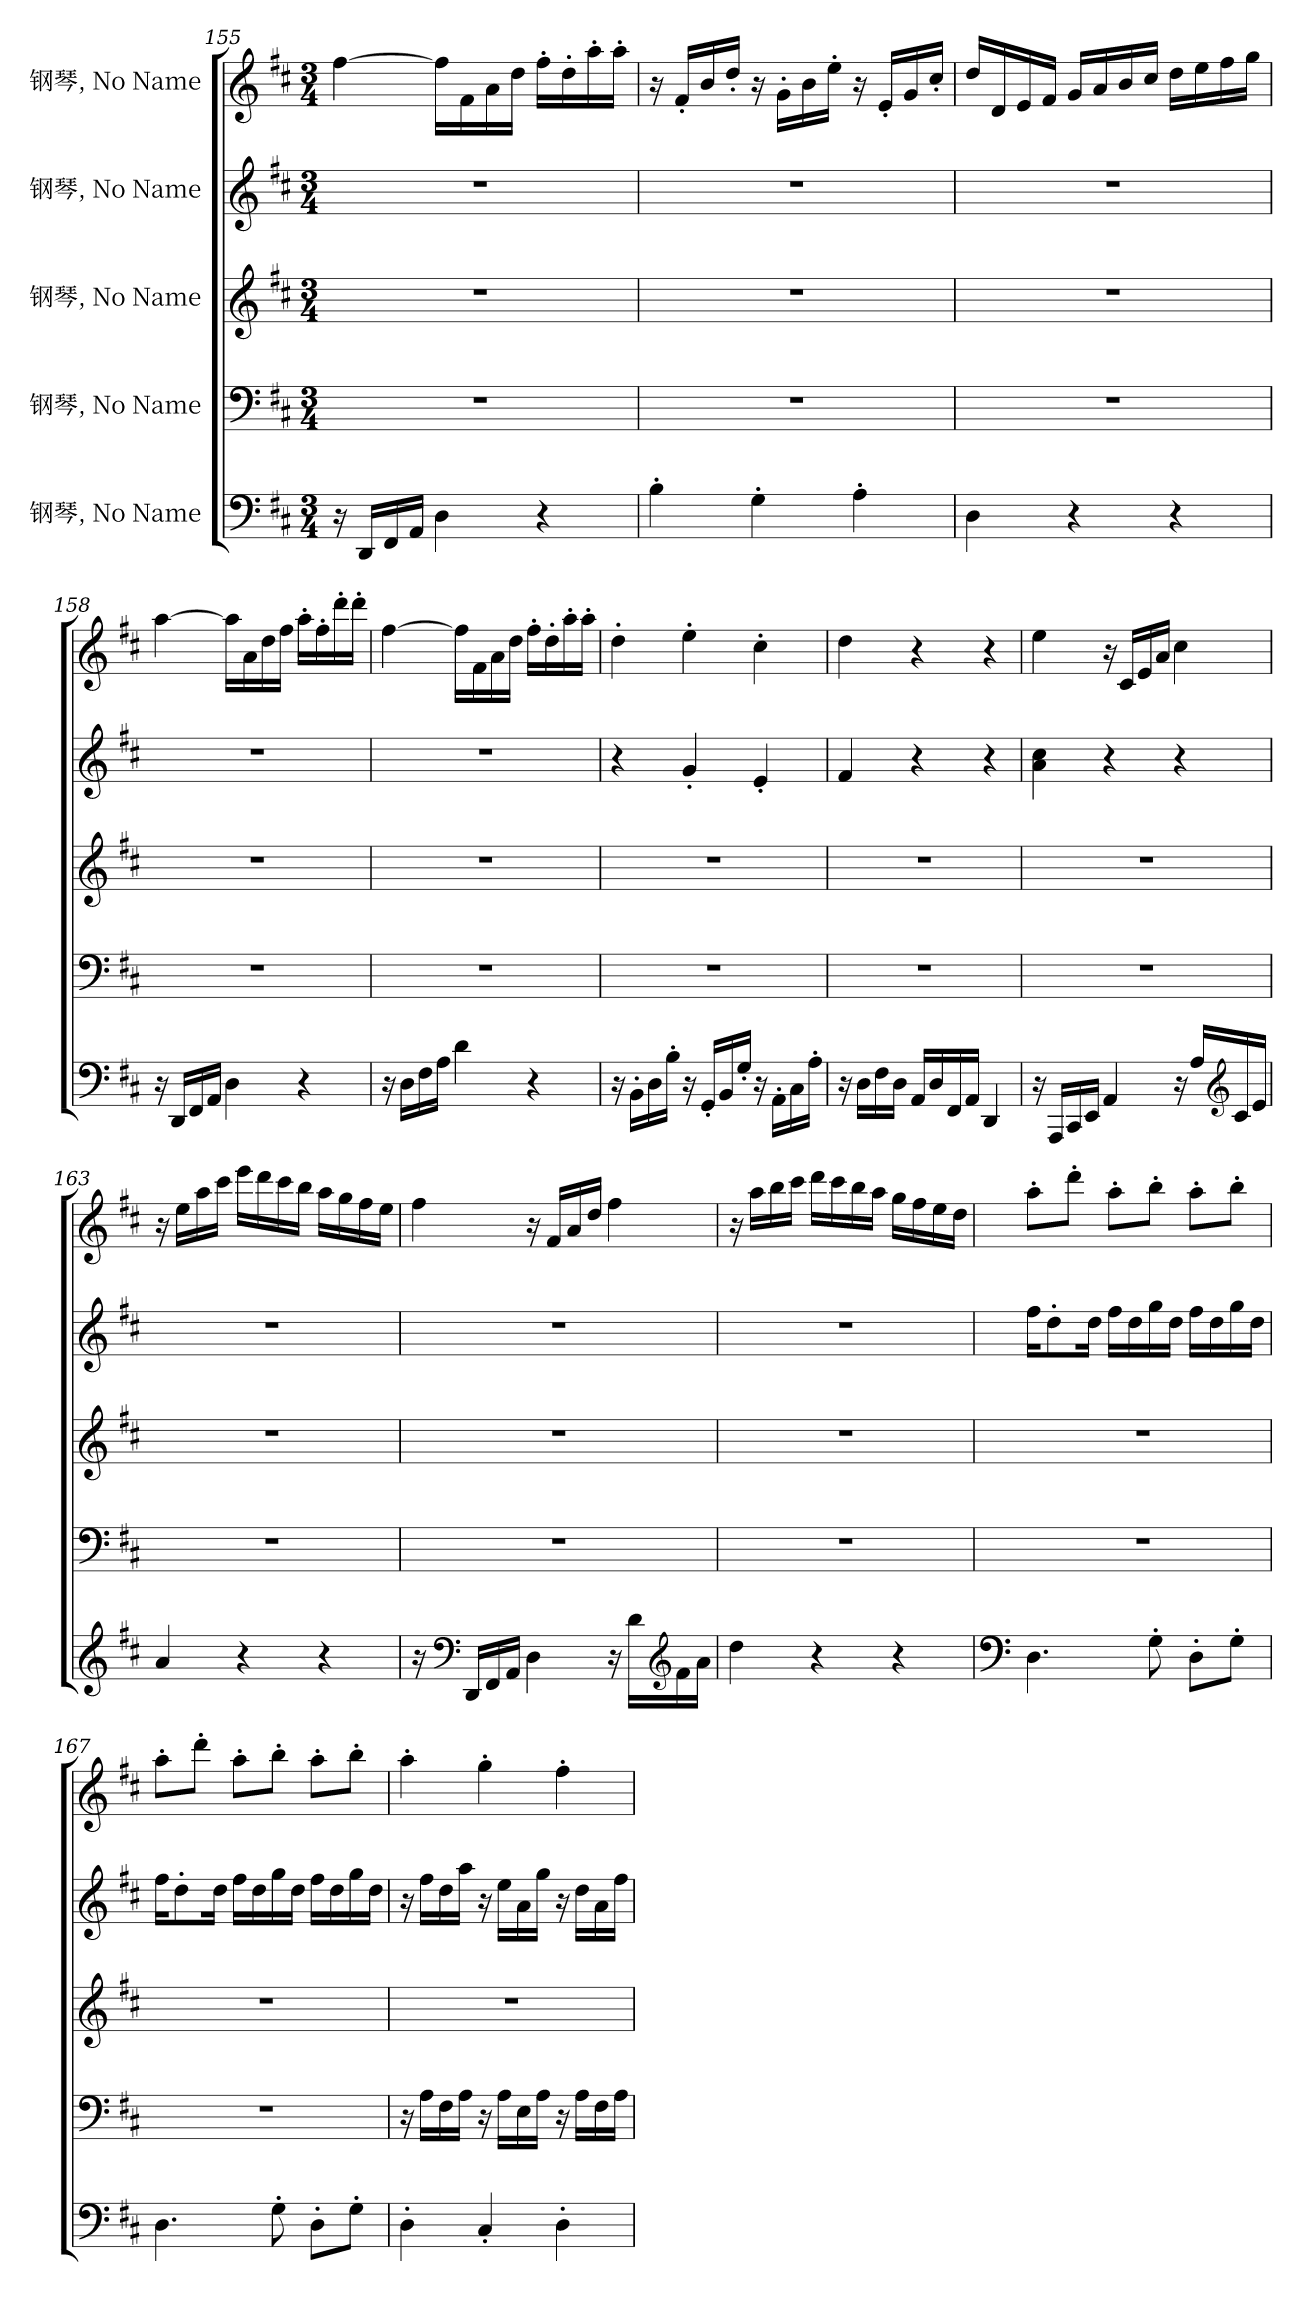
**kern	**kern	**kern	**kern	**kern
*part5	*part4	*part3	*part2	*part1
*staff5	*staff4	*staff3	*staff2	*staff1
*I"钢琴, No Name	*I"钢琴, No Name	*I"钢琴, No Name	*I"钢琴, No Name	*I"钢琴, No Name
!!LO:PB:g=z
*clefF4	*clefF4	*clefG2	*clefG2	*clefG2
*k[f#c#]	*k[f#c#]	*k[f#c#]	*k[f#c#]	*k[f#c#]
*M3/4	*M3/4	*M3/4	*M3/4	*M3/4
=155	=155	=155	=155	=155
16r	2.r	2.r	2.r	[4ff#\
16DD/LL	.	.	.	.
16FF#/	.	.	.	.
16AA/JJ	.	.	.	.
4D\	.	.	.	16ff#\LL]
.	.	.	.	16f#\
.	.	.	.	16a\
.	.	.	.	16dd\JJ
4r	.	.	.	16ff#'\LL
.	.	.	.	16dd'\
.	.	.	.	16aa'\
.	.	.	.	16aa'\JJ
=156	=156	=156	=156	=156
4B'\	2.r	2.r	2.r	16r
.	.	.	.	16f#'/LL
.	.	.	.	16b/
.	.	.	.	16dd'/JJ
4G'\	.	.	.	16r
.	.	.	.	16g'\LL
.	.	.	.	16b\
.	.	.	.	16ee'\JJ
4A'\	.	.	.	16r
.	.	.	.	16e'/LL
.	.	.	.	16g/
.	.	.	.	16cc#'/JJ
=157	=157	=157	=157	=157
4D\	2.r	2.r	2.r	16dd/LL
.	.	.	.	16d/
.	.	.	.	16e/
.	.	.	.	16f#/JJ
4r	.	.	.	16g/LL
.	.	.	.	16a/
.	.	.	.	16b/
.	.	.	.	16cc#/JJ
4r	.	.	.	16dd\LL
.	.	.	.	16ee\
.	.	.	.	16ff#\
.	.	.	.	16gg\JJ
!!LO:LB:g=z
=158	=158	=158	=158	=158
*	*	*	*	*MM122
16r	2.r	2.r	2.r	[4aa\
16DD/LL	.	.	.	.
16FF#/	.	.	.	.
16AA/JJ	.	.	.	.
4D\	.	.	.	16aa\LL]
.	.	.	.	16a\
.	.	.	.	16dd\
.	.	.	.	16ff#\JJ
4r	.	.	.	16aa'\LL
.	.	.	.	16ff#'\
.	.	.	.	16ddd'\
.	.	.	.	16ddd'\JJ
=159	=159	=159	=159	=159
16r	2.r	2.r	2.r	[4ff#\
16D\LL	.	.	.	.
16F#\	.	.	.	.
16A\JJ	.	.	.	.
4d\	.	.	.	16ff#\LL]
.	.	.	.	16f#\
.	.	.	.	16a\
.	.	.	.	16dd\JJ
4r	.	.	.	16ff#'\LL
.	.	.	.	16dd'\
.	.	.	.	16aa'\
.	.	.	.	16aa'\JJ
=160	=160	=160	=160	=160
16r	2.r	2.r	4r	4dd'\
16BB'\LL	.	.	.	.
16D\	.	.	.	.
16B'\JJ	.	.	.	.
16r	.	.	4g'/	4ee'\
16GG'/LL	.	.	.	.
16BB/	.	.	.	.
16G'/JJ	.	.	.	.
16r	.	.	4e'/	4cc#'\
16AA'\LL	.	.	.	.
16C#\	.	.	.	.
16A'\JJ	.	.	.	.
!!LO:PB:g=z
=161	=161	=161	=161	=161
16r	2.r	2.r	4f#/	4dd\
16D\LL	.	.	.	.
16F#\	.	.	.	.
16D\JJ	.	.	.	.
16AA/LL	.	.	4r	4r
16D/	.	.	.	.
16FF#/	.	.	.	.
16AA/JJ	.	.	.	.
4DD/	.	.	4r	4r
=162	=162	=162	=162	=162
*	*	*	*	*MM122
16r	2.r	2.r	4a\ 4cc#\	4ee\
16AAA/LL	.	.	.	.
16CC#/	.	.	.	.
16EE/JJ	.	.	.	.
4AA/	.	.	4r	16r
.	.	.	.	16c#/LL
.	.	.	.	16e/
.	.	.	.	16a/JJ
16r	.	.	4r	4cc#\
16A/LL	.	.	.	.
*clefG2	*	*	*	*
16c#/	.	.	.	.
16e/JJ	.	.	.	.
=163	=163	=163	=163	=163
4a/	2.r	2.r	2.r	16r
.	.	.	.	16ee\LL
.	.	.	.	16aa\
.	.	.	.	16ccc#\JJ
4r	.	.	.	16eee\LL
.	.	.	.	16ddd\
.	.	.	.	16ccc#\
.	.	.	.	16bb\JJ
4r	.	.	.	16aa\LL
.	.	.	.	16gg\
.	.	.	.	16ff#\
.	.	.	.	16ee\JJ
!!LO:LB:g=z
=164	=164	=164	=164	=164
*	*	*	*	*MM122
16r	2.r	2.r	2.r	4ff#\
*clefF4	*	*	*	*
16DD/LL	.	.	.	.
16FF#/	.	.	.	.
16AA/JJ	.	.	.	.
4D\	.	.	.	16r
.	.	.	.	16f#/LL
.	.	.	.	16a/
.	.	.	.	16dd/JJ
16r	.	.	.	4ff#\
16d\LL	.	.	.	.
*clefG2	*	*	*	*
16f#\	.	.	.	.
16a\JJ	.	.	.	.
=165	=165	=165	=165	=165
4dd\	2.r	2.r	2.r	16r
.	.	.	.	16aa\LL
.	.	.	.	16bb\
.	.	.	.	16ccc#\JJ
4r	.	.	.	16ddd\LL
.	.	.	.	16ccc#\
.	.	.	.	16bb\
.	.	.	.	16aa\JJ
4r	.	.	.	16gg\LL
.	.	.	.	16ff#\
.	.	.	.	16ee\
.	.	.	.	16dd\JJ
=166	=166	=166	=166	=166
*clefF4	*	*	*	*
*	*	*	*	*MM122
4.D\	2.r	2.r	16ff#\KL	8aa'\L
.	.	.	8dd'\	.
.	.	.	.	8ddd'\J
.	.	.	16dd\Jk	.
.	.	.	16ff#\LL	8aa'\L
.	.	.	16dd\	.
8G'\	.	.	16gg\	8bb'\J
.	.	.	16dd\JJ	.
8D'\L	.	.	16ff#\LL	8aa'\L
.	.	.	16dd\	.
8G'\J	.	.	16gg\	8bb'\J
.	.	.	16dd\JJ	.
!!LO:PB:g=z
=167	=167	=167	=167	=167
4.D\	2.r	2.r	16ff#\KL	8aa'\L
.	.	.	8dd'\	.
.	.	.	.	8ddd'\J
.	.	.	16dd\Jk	.
.	.	.	16ff#\LL	8aa'\L
.	.	.	16dd\	.
8G'\	.	.	16gg\	8bb'\J
.	.	.	16dd\JJ	.
8D'\L	.	.	16ff#\LL	8aa'\L
.	.	.	16dd\	.
8G'\J	.	.	16gg\	8bb'\J
.	.	.	16dd\JJ	.
=168	=168	=168	=168	=168
4D'\	16r	2.r	16r	4aa'\
.	16A\LL	.	16ff#\LL	.
.	16F#\	.	16dd\	.
.	16A\JJ	.	16aa\JJ	.
4C#'/	16r	.	16r	4gg'\
.	16A\LL	.	16ee\LL	.
.	16E\	.	16a\	.
.	16A\JJ	.	16gg\JJ	.
4D'\	16r	.	16r	4ff#'\
.	16A\LL	.	16dd\LL	.
.	16F#\	.	16a\	.
.	16A\JJ	.	16ff#\JJ	.
=	=	=	=	=
*-	*-	*-	*-	*-
